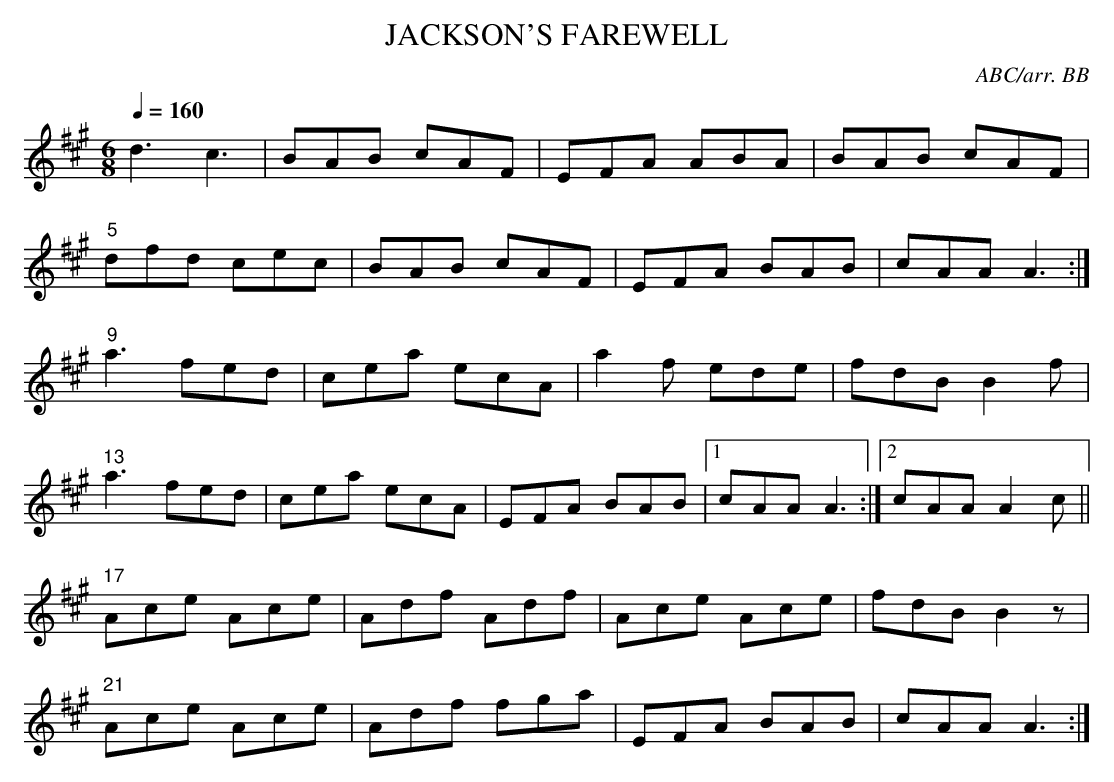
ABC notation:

X:1
T:JACKSON'S FAREWELL
C:ABC/arr. BB
L:1/8
M:6/8
Q:1/4=160
K:A
d3 c3|BAB cAF|EFA ABA|BAB cAF|
"5"dfd cec|BAB cAF|EFA BAB|cAA A3 :|
"9"a3 fed|cea ecA|a2f ede|fdB B2f|
"13"a3 fed|cea ecA|EFA BAB|1 cAA A3 :|\
[2 cAA A2c||
"17"Ace Ace|Adf Adf|Ace Ace|fdB B2z|
"21"Ace Ace|Adf fga|EFA BAB|cAA A3 :|
